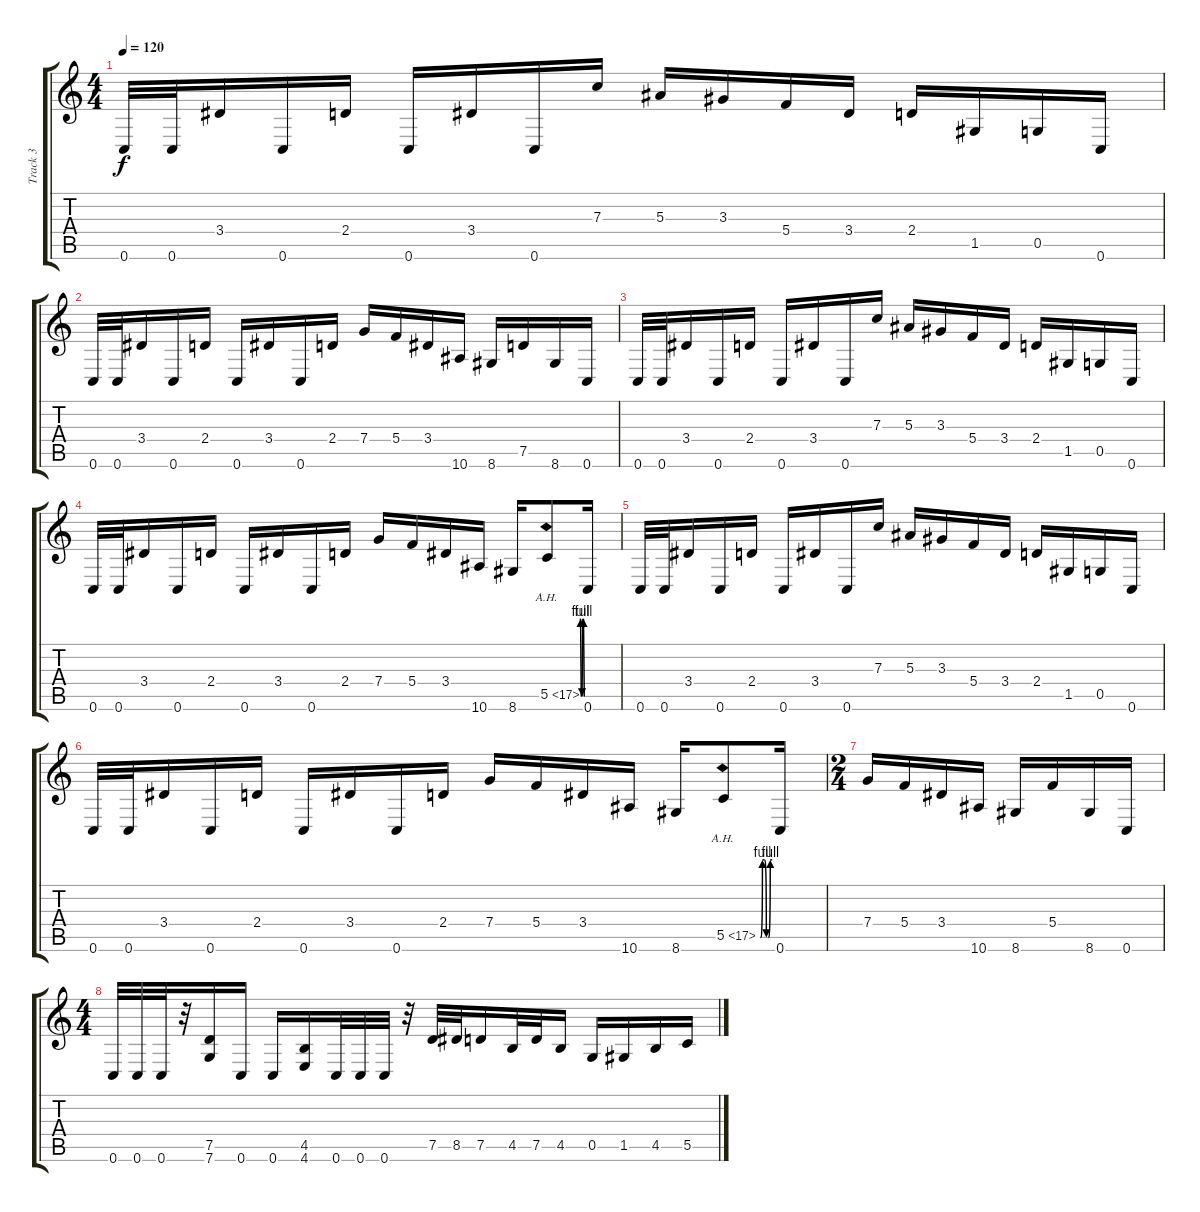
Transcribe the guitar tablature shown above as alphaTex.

\track ("Track 3" "Track 3") {instrument acousticguitarsteel}
\staff {score tabs}
\tuning (D4 A3 F3 C3 G2 C2) {hide}
\ts (4 4)
\tempo 120
\clef g2
\ks c
0.6.32{dy f} 0.6.32 3.4.16 0.6.16 2.4.16 0.6.16 3.4.16 0.6.16 7.3.16 5.3.16 3.3.16 5.4.16 3.4.16 2.4.16 1.5.16 0.5.16 0.6.16 |
0.6.32 0.6.32 3.4.16 0.6.16 2.4.16 0.6.16 3.4.16 0.6.16 2.4.16 7.4.16 5.4.16 3.4.16 10.6.16 8.6.16 7.5.16 8.6.16 0.6.16 |
0.6.32 0.6.32 3.4.16 0.6.16 2.4.16 0.6.16 3.4.16 0.6.16 7.3.16 5.3.16 3.3.16 5.4.16 3.4.16 2.4.16 1.5.16 0.5.16 0.6.16 |
0.6.32 0.6.32 3.4.16 0.6.16 2.4.16 0.6.16 3.4.16 0.6.16 2.4.16 7.4.16 5.4.16 3.4.16 10.6.16 8.6.16 5.5{be (custom 0 0 10 4 20 4 30 0 40 0 50 4 60 4) ah 12}.8 0.6.16 |
0.6.32 0.6.32 3.4.16 0.6.16 2.4.16 0.6.16 3.4.16 0.6.16 7.3.16 5.3.16 3.3.16 5.4.16 3.4.16 2.4.16 1.5.16 0.5.16 0.6.16 |
0.6.32 0.6.32 3.4.16 0.6.16 2.4.16 0.6.16 3.4.16 0.6.16 2.4.16 7.4.16 5.4.16 3.4.16 10.6.16 8.6.16 5.5{be (custom 0 0 10 4 20 4 30 0 40 0 50 4 60 4) ah 12}.8 0.6.16 |
\ts (2 4)
7.4.16 5.4.16 3.4.16 10.6.16 8.6.16 5.4.16 8.6.16 0.6.16 |
\ts (4 4)
0.6.32 0.6.32 0.6.32 r.32 (7.5 7.6).16 0.6.16 0.6.16 (4.5 4.6).16 0.6.32 0.6.32 0.6.32 r.32 7.5.32 8.5.32 7.5.16 4.5.32 7.5.32 4.5.16 0.5.16 1.5.16 4.5.16 5.5.16
